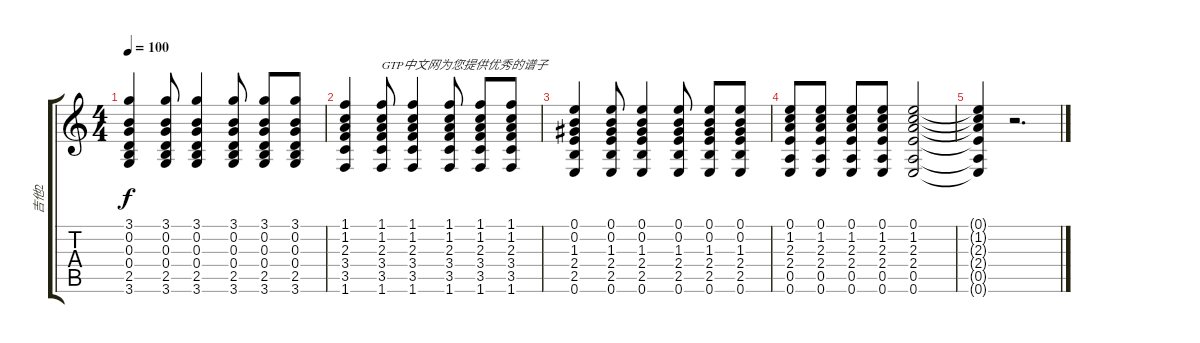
\track ("吉他2" "吉他2") {instrument acousticguitarsteel}
\staff {score tabs}
\tuning (E4 B3 G3 D3 A2 E2) {hide}
\ts (4 4)
\tempo 100
\clef g2
\ks c
(3.1 0.2 0.3 0.4 2.5 3.6).4{dy f} (3.1 0.2 0.3 0.4 2.5 3.6).8 (3.1 0.2 0.3 0.4 2.5 3.6).4 (3.1 0.2 0.3 0.4 2.5 3.6).8 (3.1 0.2 0.3 0.4 2.5 3.6).8 (3.1 0.2 0.3 0.4 2.5 3.6).8 |
(1.1 1.2 2.3 3.4 3.5 1.6).4 (1.1 1.2 2.3 3.4 3.5 1.6).8{txt "GTP中文网为您提供优秀的谱子"} (1.1 1.2 2.3 3.4 3.5 1.6).4 (1.1 1.2 2.3 3.4 3.5 1.6).8 (1.1 1.2 2.3 3.4 3.5 1.6).8 (1.1 1.2 2.3 3.4 3.5 1.6).8 |
(0.1 0.2 1.3 2.4 2.5 0.6).4 (0.1 0.2 1.3 2.4 2.5 0.6).8 (0.1 0.2 1.3 2.4 2.5 0.6).4 (0.1 0.2 1.3 2.4 2.5 0.6).8 (0.1 0.2 1.3 2.4 2.5 0.6).8 (0.1 0.2 1.3 2.4 2.5 0.6).8 |
(0.1 1.2 2.3 2.4 0.5 0.6).8 (0.1 1.2 2.3 2.4 0.5 0.6).8 (0.1 1.2 2.3 2.4 0.5 0.6).8 (0.1 1.2 2.3 2.4 0.5 0.6).8 (0.1 1.2 2.3 2.4 0.5 0.6).2 |
(0.1{t} 1.2{t} 2.3{t} 2.4{t} 0.5{t} 0.6{t}).4 r.2{d}
